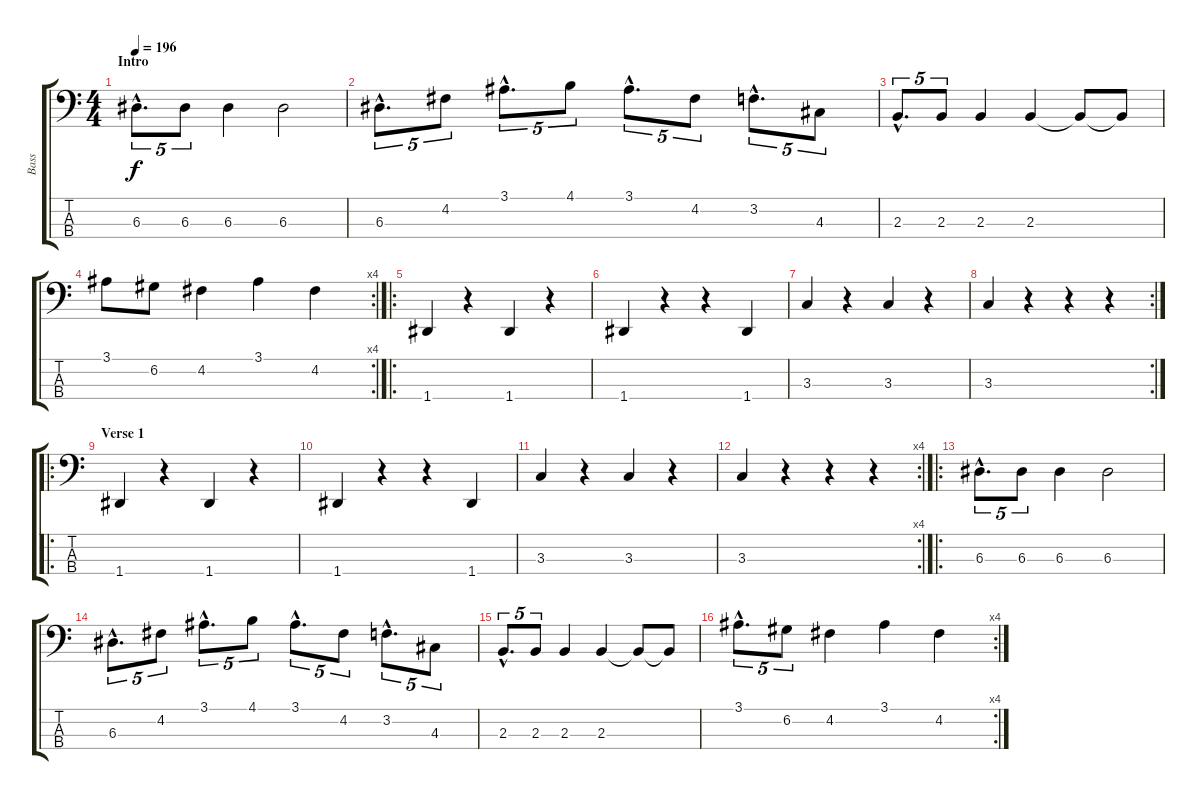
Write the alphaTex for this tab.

\track ("Bass" "Bass") {instrument electricbassfinger}
\staff {score tabs}
\tuning (G2 D2 A1 D1) {hide}
\ts (4 4)
\section ("" "Intro")
\tempo 196
\clef f4
\ks c
6.3{hac}.8{d tu (5 4) dy f instrument electricbassfinger} 6.3.8{tu (5 4)} 6.3.4 6.3.2 |
6.3{hac}.8{d tu (5 4)} 4.2.8{tu (5 4)} 3.1{hac}.8{d tu (5 4)} 4.1.8{tu (5 4)} 3.1{hac}.8{d tu (5 4)} 4.2.8{tu (5 4)} 3.2{hac}.8{d tu (5 4)} 4.3.8{tu (5 4)} |
2.3{hac}.8{d tu (5 4)} 2.3.8{tu (5 4)} 2.3.4 2.3.4 2.3{t}.8 2.3{t}.8 |
\rc 4
3.1.8 6.2.8 4.2.4 3.1.4 4.2.4 |
\ro
1.4.4 r.4 1.4.4 r.4 |
1.4.4 r.4 r.4 1.4.4 |
3.3.4 r.4 3.3.4 r.4 |
\rc 2
3.3.4 r.4 r.4 r.4 |
\ro
\section ("" "Verse 1")
1.4.4 r.4 1.4.4 r.4 |
1.4.4 r.4 r.4 1.4.4 |
3.3.4 r.4 3.3.4 r.4 |
\rc 4
3.3.4 r.4 r.4 r.4 |
\ro
6.3{hac}.8{d tu (5 4)} 6.3.8{tu (5 4)} 6.3.4 6.3.2 |
6.3{hac}.8{d tu (5 4)} 4.2.8{tu (5 4)} 3.1{hac}.8{d tu (5 4)} 4.1.8{tu (5 4)} 3.1{hac}.8{d tu (5 4)} 4.2.8{tu (5 4)} 3.2{hac}.8{d tu (5 4)} 4.3.8{tu (5 4)} |
2.3{hac}.8{d tu (5 4)} 2.3.8{tu (5 4)} 2.3.4 2.3.4 2.3{t}.8 2.3{t}.8 |
\rc 4
3.1{hac}.8{d tu (5 4)} 6.2.8{tu (5 4)} 4.2.4 3.1.4 4.2.4
